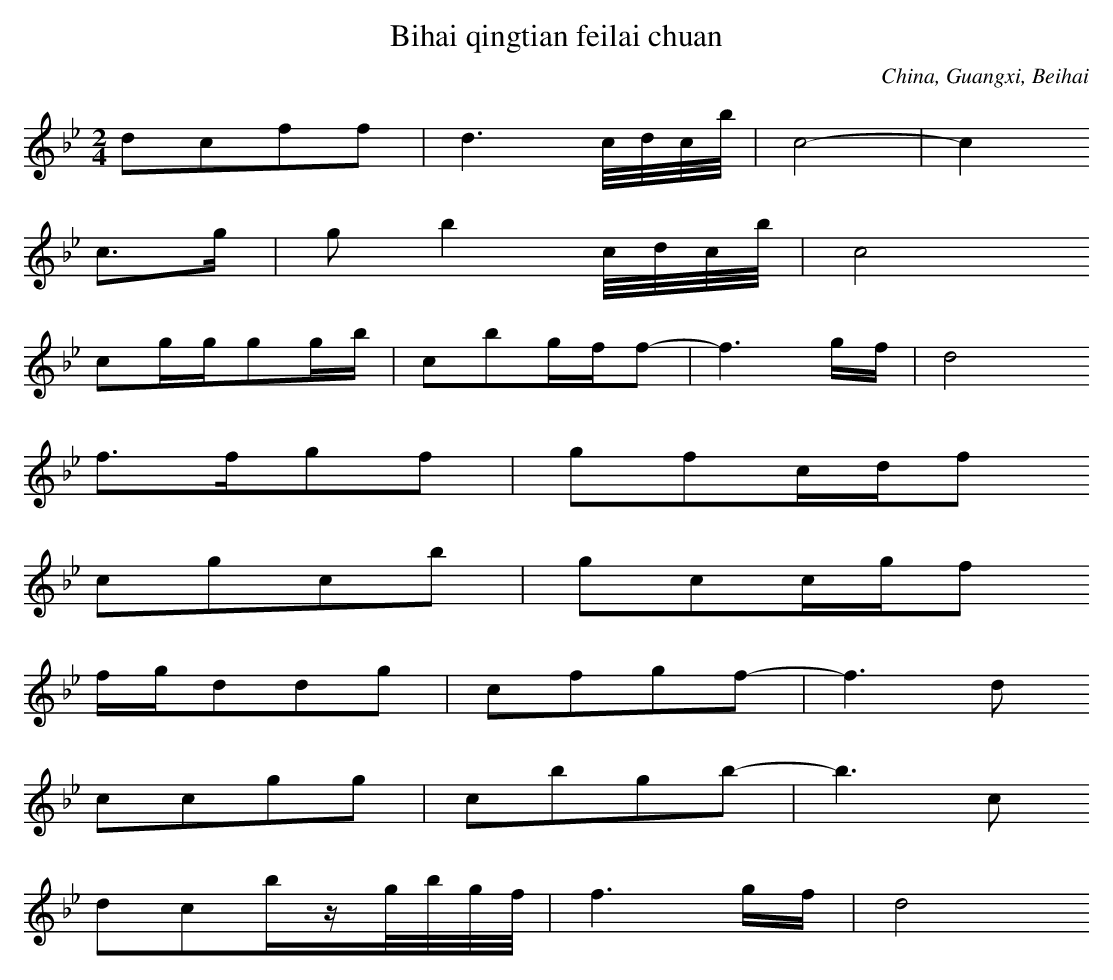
X:1
T: Bihai qingtian feilai chuan
O: China, Guangxi, Beihai
M: 2/4
L: 1/32
K: Bb
d4c4f4f4 | d12cdcb | c16- | c8
c6g2 | g4b8cdcb | c16
c4g2g2g4g2b2 | c4b4g2f2f4- | f12g2f2 | d16
f6f2g4f4 | g4f4c2d2f4
c4g4c4b4 | g4c4c2g2f4
f2g2d4d4g4 | c4f4g4f4- | f12d4
c4c4g4g4 | c4b4g4b4- | b12c4
d4c4b2z2gbgf | f12g2f2 | d16
